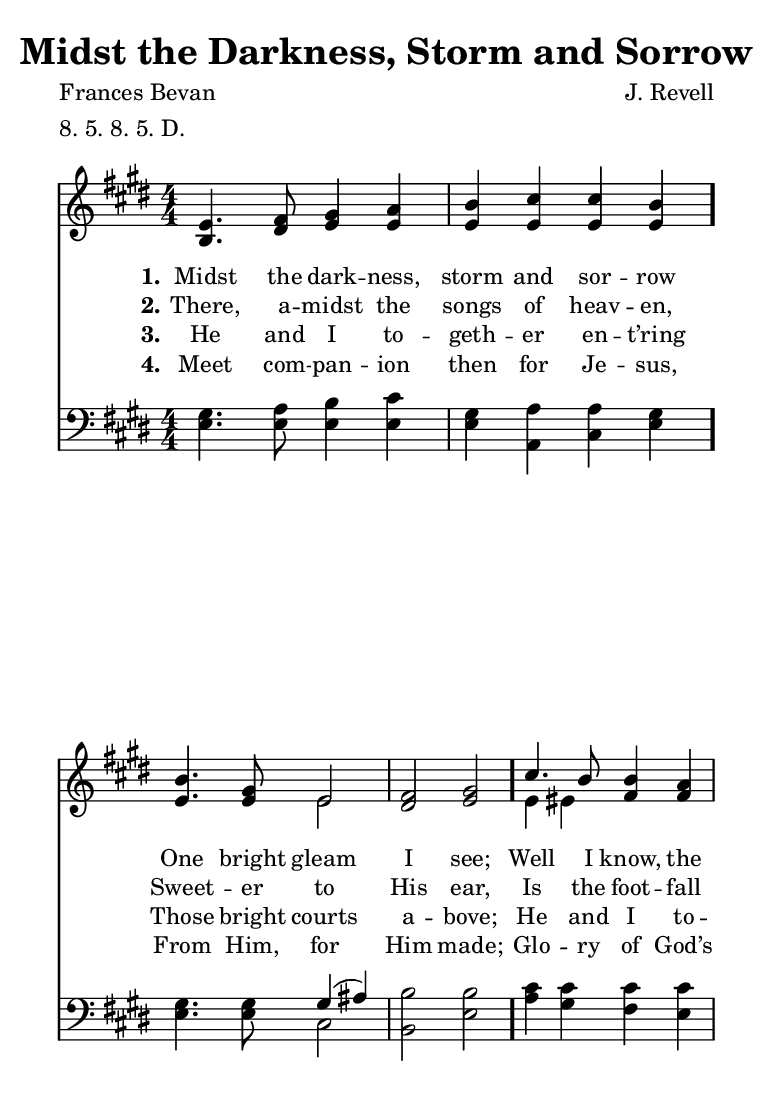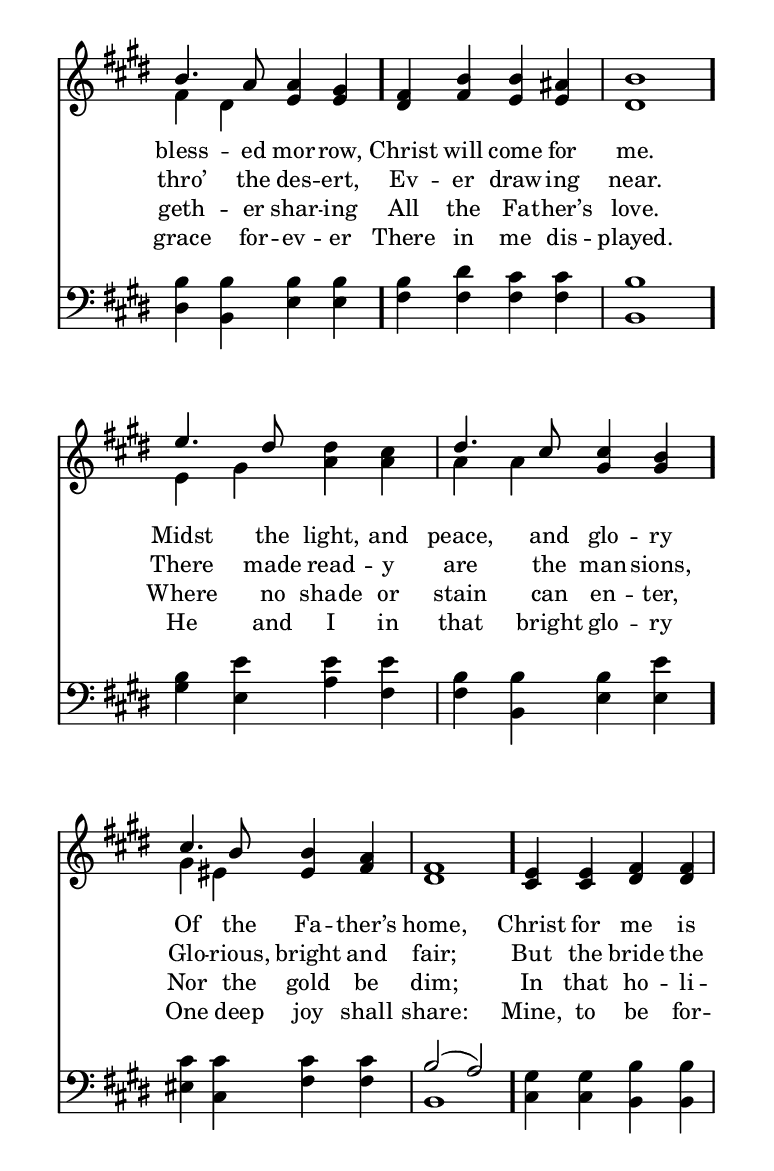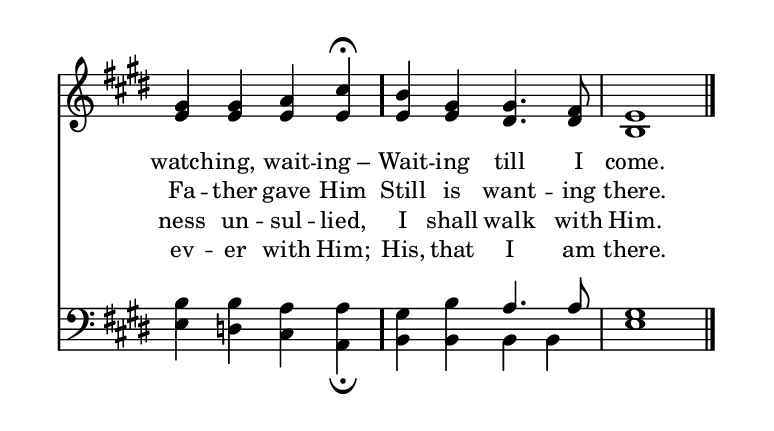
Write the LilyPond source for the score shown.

\include "common/global.ily"
\paper {
  \include "common/paper.ily"
}

\header{
  hymnnumber = "239"
  title = "Midst the Darkness, Storm and Sorrow"
  tunename = ""
  meter = "8. 5. 8. 5. D."
  poet = "Frances Bevan"
  composer = "J. Revell"
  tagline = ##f
}

ta = { \tempo 4=90 }
tb = { \tempo 4=45 }

global = {
  \include "common/overrides.ily"
  \override Staff.TimeSignature.style = #'numbered
  \time 4/4
  \override Score.MetronomeMark.transparent = ##t % hide all fermata changes too
  \ta
  \key e \major
  \autoBeamOff
}

notesSoprano = {
\global
\relative c' {

  e4. fis8 gis4 a | b cis cis b |
  b4. gis8 e2 | fis2 gis |
  cis4. b8 b4 a | b4. a8 a4 gis |
  fis4 b b ais | b1 |
  e4. dis8 dis4 cis | dis4. cis8 cis4 b |
  cis4. b8 b4 a | fis1 |
  e4 e fis fis | gis gis a \tb cis\fermata \ta |
  b4 gis gis4. fis8 | e1 |

  \bar "|."

}
}

notesAlto = {
\global
\relative e' {

  b4. dis8 e4 e | e e e e |
  e4. e8 e2 | dis e |
  e4 eis fis fis | fis dis e e |
  dis fis e e | dis1 |
  e4 gis a a | a a gis gis |
  gis4 eis eis fis | dis1 |
  cis4 cis dis dis | e e e e |
  e4 e dis4. dis8 | b1 |

}
}

notesTenor = {
\global
\relative a {

  gis4. a8 b4 cis | gis a a gis |
  gis4. gis8 gis4( ais) | b2 b |
  cis4 cis cis cis | b b b b |
  b4 dis cis cis | b1 |
  b4 e e e | b b b e |
  cis4 cis cis cis | b2( a) |
  gis4 gis b b | b b a a |
  gis4 b a4. a8 | gis1 |

}
}

notesBass = {
\global
\relative f {

  e4. e8 e4 e | e a, cis e |
  e4. e8 cis2 | b e |
  a4 gis fis e | dis b e e |
  fis4 fis fis fis | b,1 |
  gis'4 e a fis | fis b, e e |
  eis cis fis fis | b,1 |
  cis4 cis b b | e d cis a_\fermata |
  b4 b b b | e1 |

}
}

wordsA = \lyricmode {
\set stanza = "1."

Midst the dark -- ness, storm and sor -- row \bar "."
One bright gleam I see; \bar "."
Well I know, the bless -- ed mor -- row, \bar "."
Christ will come for me. \bar "."
Midst the light, and peace, and glo -- ry \bar "."
Of the Fa -- ther’s home, \bar "."
Christ for me is watch -- ing, wait -- ing_– \bar "."
Wait -- ing till I come. \bar "."

}

wordsB = \lyricmode {
\set stanza = "2."

There, a -- midst the songs of heav -- en,
Sweet -- er to His ear,
Is the foot -- fall thro’ the des -- ert,
Ev -- er draw -- ing near.
There made read -- y are the man -- sions,
Glo -- rious, bright and fair;
But the bride the Fa -- ther gave Him
Still is want -- ing there.

}

wordsC = \lyricmode {
\set stanza = "3."

He and I to -- geth -- er en -- t’ring
Those bright courts a -- bove;
He and I to -- geth -- er shar -- ing
All the Fa -- ther’s love.
Where no shade or stain can en -- ter,
Nor the gold be dim; % blue book puts "Or" for "Nor"
In that ho -- li -- ness un -- sul -- lied,
I shall walk with Him.

}

wordsD = \lyricmode {
\set stanza = "4."

Meet com -- pan -- ion then for Je -- sus,
From Him, for Him made;
Glo -- ry of God’s grace for -- ev -- er
There in me dis -- played.
He and I in that bright glo -- ry
One deep joy shall share:
Mine, to be for -- ev -- er with Him;
His, that I am there.

}

\score {
  \context ChoirStaff <<
    \context Staff = upper <<
      \set Staff.autoBeaming = ##f
      \set ChoirStaff.systemStartDelimiter = #'SystemStartBar
      \set ChoirStaff.printPartCombineTexts = ##f
      \partcombine #'(2 . 11) \notesSoprano \notesAlto
      \context NullVoice = sopranos { \voiceOne << \notesSoprano >> }
      \context Lyrics = one   \lyricsto sopranos \wordsA
      \context Lyrics = two   \lyricsto sopranos \wordsB
      \context Lyrics = three \lyricsto sopranos \wordsC
      \context Lyrics = four  \lyricsto sopranos \wordsD
    >>
    \context Staff = men <<
      \set Staff.autoBeaming = ##f
      \clef bass
      \set ChoirStaff.printPartCombineTexts = ##f
      \partcombine #'(2 . 11) \notesTenor \notesBass
    >>
  >>
  \layout {
    \include "common/layout.ily"
  }
  \midi{
    \include "common/midi.ily"
  }
}

\version "2.19.49"  % necessary for upgrading to future LilyPond versions.

% vi:set et ts=2 sw=2 ai nocindent syntax=lilypond:
